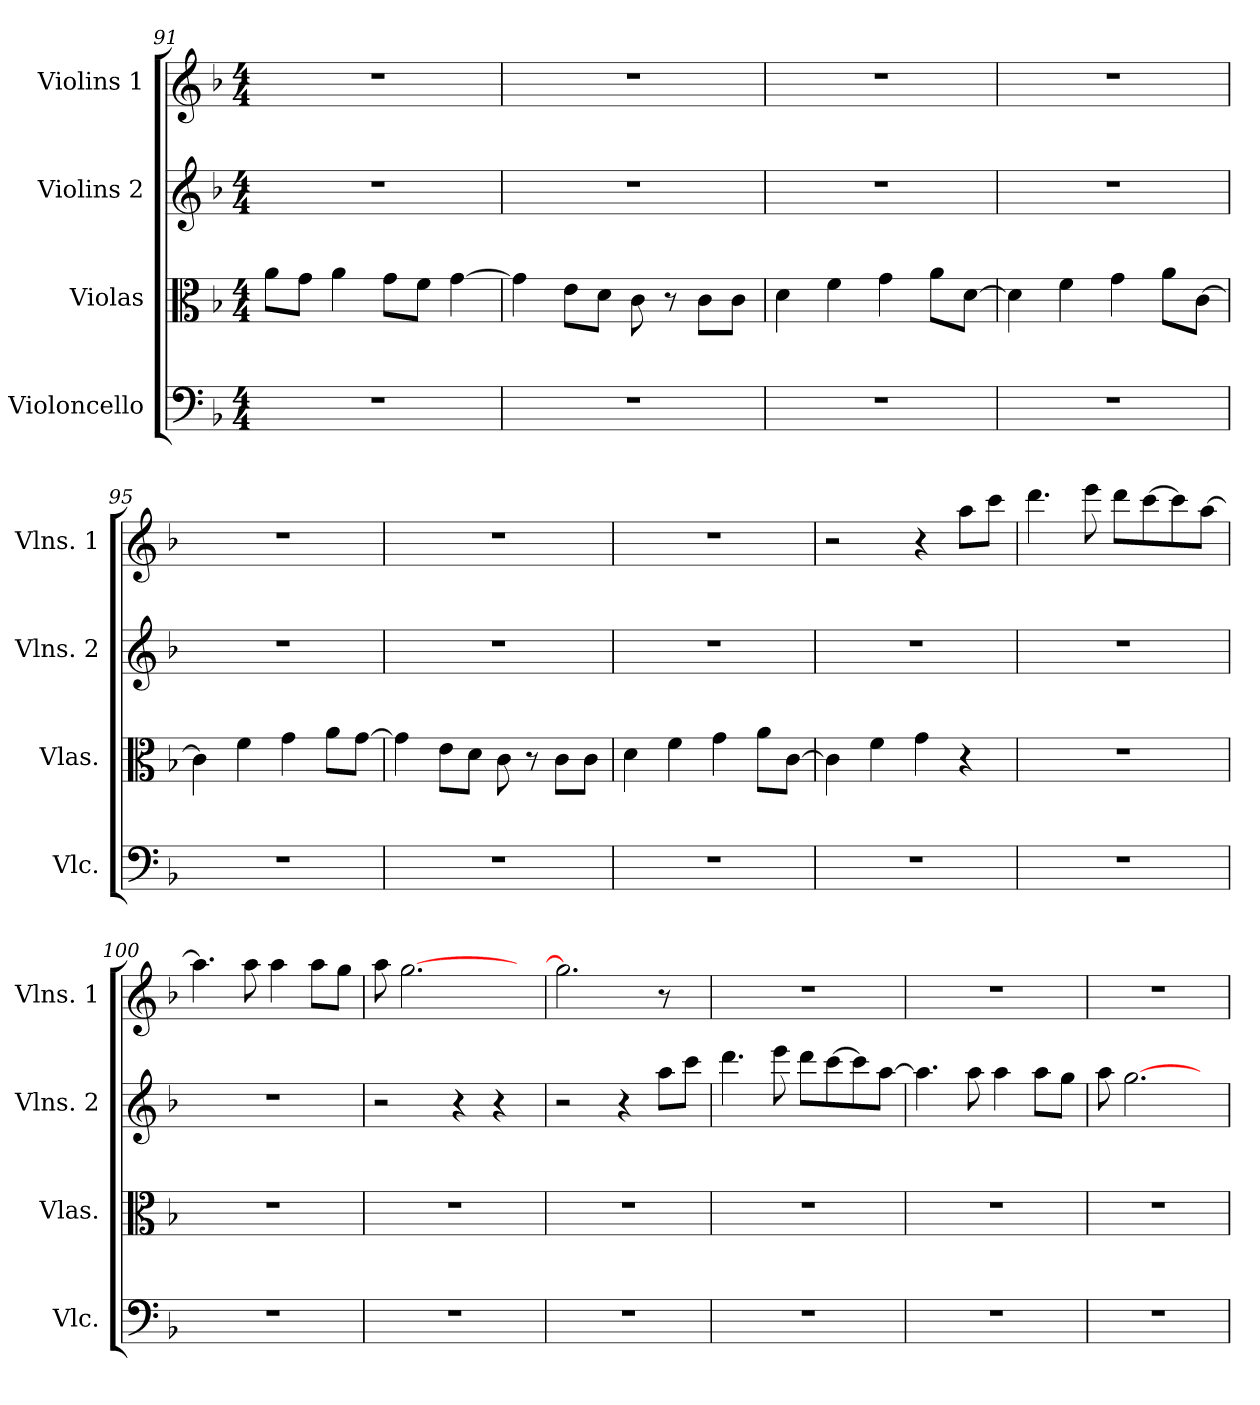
**kern	**kern	**kern	**kern
*part4	*part3	*part2	*part1
*staff4	*staff3	*staff2	*staff1
*I"Violoncello	*I"Violas	*I"Violins 2	*I"Violins 1
*I'Vlc.	*I'Vlas.	*I'Vlns. 2	*I'Vlns. 1
!!LO:PB:g=z
*clefF4	*clefC3	*clefG2	*clefG2
*k[b-]	*k[b-]	*k[b-]	*k[b-]
*F:	*F:	*F:	*F:
*M4/4	*M4/4	*M4/4	*M4/4
=91	=91	=91	=91
1r	8a\L	1r	1r
.	8g\J	.	.
.	4a\	.	.
.	8g\L	.	.
.	8f\J	.	.
.	[4g\	.	.
!!LO:PB:g=z
=92	=92	=92	=92
1r	4g\]	1r	1r
.	8e\L	.	.
.	8d\J	.	.
.	8c\	.	.
.	8r	.	.
.	8c\L	.	.
.	8c\J	.	.
=93	=93	=93	=93
1r	4d\	1r	1r
.	4f\	.	.
.	4g\	.	.
.	8a\L	.	.
.	[8d\J	.	.
=94	=94	=94	=94
1r	4d\]	1r	1r
.	4f\	.	.
.	4g\	.	.
.	8a\L	.	.
.	[8c\J	.	.
=95	=95	=95	=95
1r	4c\]	1r	1r
.	4f\	.	.
.	4g\	.	.
.	8a\L	.	.
.	[8g\J	.	.
=96	=96	=96	=96
1r	4g\]	1r	1r
.	8e\L	.	.
.	8d\J	.	.
.	8c\	.	.
.	8r	.	.
.	8c\L	.	.
.	8c\J	.	.
!!LO:PB:g=z
=97	=97	=97	=97
1r	4d\	1r	1r
.	4f\	.	.
.	4g\	.	.
.	8a\L	.	.
.	[8c\J	.	.
=98	=98	=98	=98
1r	4c\]	1r	2r
.	4f\	.	.
.	4g\	.	4r
.	4r	.	8aa\L
.	.	.	8ccc\J
=99	=99	=99	=99
1r	1r	1r	4.ddd\
.	.	.	8eee\
.	.	.	8ddd\L
.	.	.	[8ccc\
.	.	.	8ccc\]
.	.	.	[8aa\J
=100	=100	=100	=100
1r	1r	1r	4.aa\]
.	.	.	8aa\
.	.	.	4aa\
.	.	.	8aa\L
.	.	.	8gg\J
=101	=101	=101	=101
1r	1r	2r	8aa\
.	.	.	[2.gg\
.	.	4r	.
.	.	4r	.
.	.	.	8ryy
=102	=102	=102	=102
1r	1r	2r	2.gg\]
.	.	4r	.
.	.	8aa\L	8r
.	.	8ccc\J	8ryy
=103	=103	=103	=103
1r	1r	4.ddd\	1r
.	.	8eee\	.
.	.	8ddd\L	.
.	.	[8ccc\	.
.	.	8ccc\]	.
.	.	[8aa\J	.
!!LO:PB:g=z
=104	=104	=104	=104
1r	1r	4.aa\]	1r
.	.	8aa\	.
.	.	4aa\	.
.	.	8aa\L	.
.	.	8gg\J	.
!!LO:PB:g=z
=105	=105	=105	=105
1r	1r	8aa\	1r
.	.	[2.gg\	.
.	.	8ryy	.
=	=	=	=
*-	*-	*-	*-
